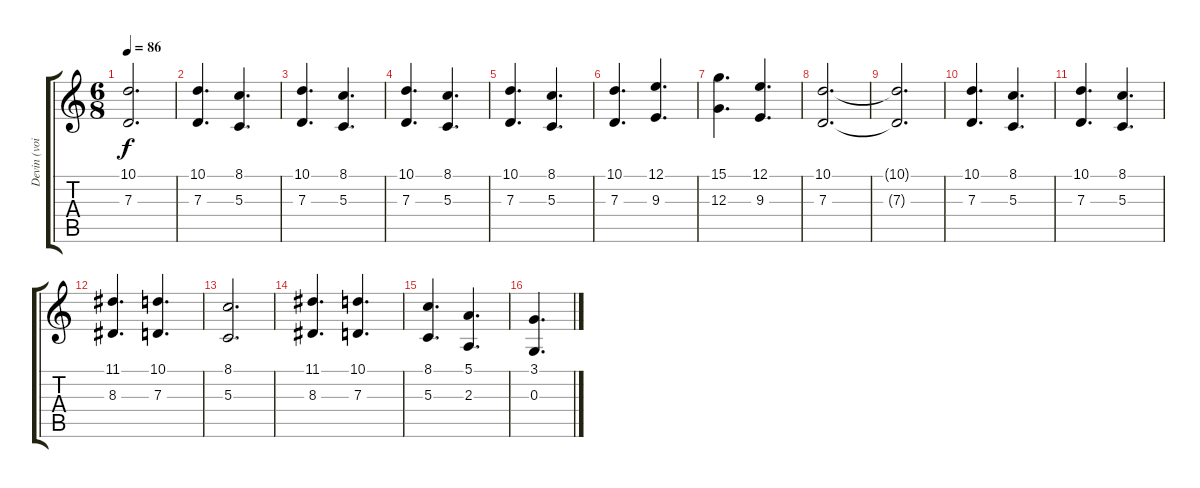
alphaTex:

\track ("Devin (voice)" "Devin (voi") {instrument flute}
\staff {score tabs}
\tuning (E4 C4 G3 C3 G2 C2) {hide}
\ts (6 8)
\tempo 86
\clef g2
\ks c
(10.1{t} 7.3{t}).2{d dy f} |
(10.1 7.3).4{d} (8.1 5.3).4{d} |
(10.1 7.3).4{d} (8.1 5.3).4{d} |
(10.1 7.3).4{d} (8.1 5.3).4{d} |
(10.1 7.3).4{d} (8.1 5.3).4{d} |
(10.1 7.3).4{d} (12.1 9.3).4{d} |
(15.1 12.3).4{d} (12.1 9.3).4{d} |
(10.1 7.3).2{d} |
(10.1{t} 7.3{t}).2{d} |
(10.1 7.3).4{d} (8.1 5.3).4{d} |
(10.1 7.3).4{d} (8.1 5.3).4{d} |
(11.1 8.3).4{d} (10.1 7.3).4{d} |
(8.1 5.3).2{d} |
(11.1 8.3).4{d} (10.1 7.3).4{d} |
(8.1 5.3).4{d} (5.1 2.3).4{d} |
(3.1 0.3).4{d}
